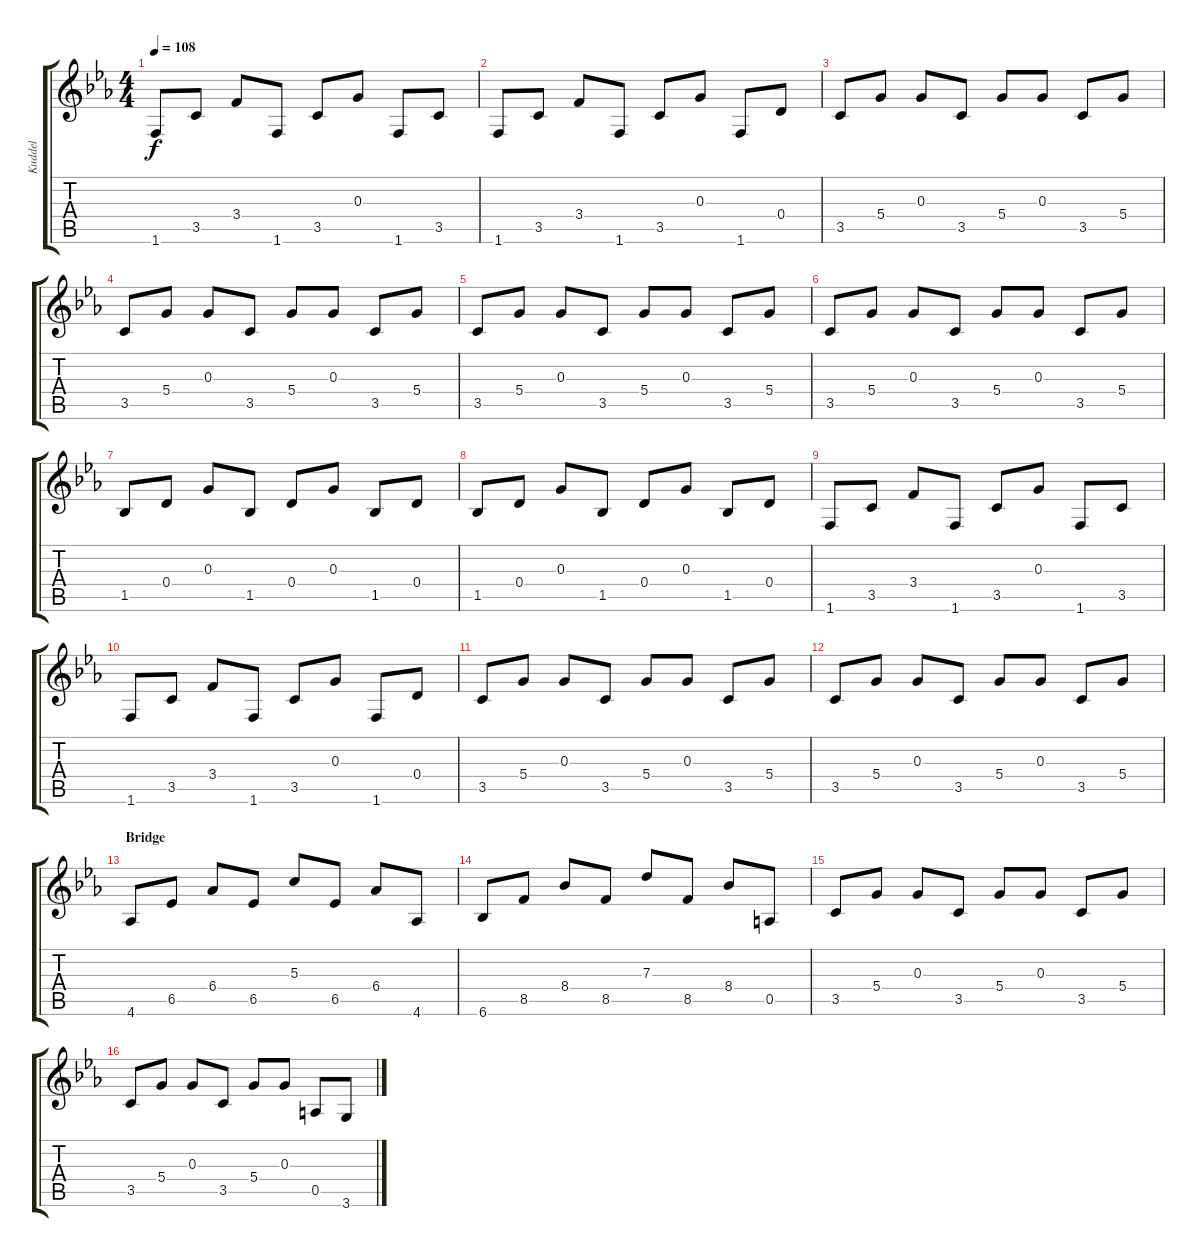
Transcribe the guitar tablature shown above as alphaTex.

\track ("Kuddel" "Kuddel") {instrument acousticguitarsteel}
\staff {score tabs}
\tuning (E4 B3 G3 D3 A2 E2) {hide}
\ts (4 4)
\tempo 108
\clef g2
\ks eb
1.6.8{dy f} 3.5.8 3.4.8 1.6.8 3.5.8 0.3.8 1.6.8 3.5.8 |
1.6.8 3.5.8 3.4.8 1.6.8 3.5.8 0.3.8 1.6.8 0.4.8 |
3.5.8 5.4.8 0.3.8 3.5.8 5.4.8 0.3.8 3.5.8 5.4.8 |
3.5.8 5.4.8 0.3.8 3.5.8 5.4.8 0.3.8 3.5.8 5.4.8 |
3.5.8 5.4.8 0.3.8 3.5.8 5.4.8 0.3.8 3.5.8 5.4.8 |
3.5.8 5.4.8 0.3.8 3.5.8 5.4.8 0.3.8 3.5.8 5.4.8 |
1.5.8 0.4.8 0.3.8 1.5.8 0.4.8 0.3.8 1.5.8 0.4.8 |
1.5.8 0.4.8 0.3.8 1.5.8 0.4.8 0.3.8 1.5.8 0.4.8 |
1.6.8 3.5.8 3.4.8 1.6.8 3.5.8 0.3.8 1.6.8 3.5.8 |
1.6.8 3.5.8 3.4.8 1.6.8 3.5.8 0.3.8 1.6.8 0.4.8 |
3.5.8 5.4.8 0.3.8 3.5.8 5.4.8 0.3.8 3.5.8 5.4.8 |
3.5.8 5.4.8 0.3.8 3.5.8 5.4.8 0.3.8 3.5.8 5.4.8 |
\section ("" "Bridge")
4.6.8 6.5.8 6.4.8 6.5.8 5.3.8 6.5.8 6.4.8 4.6.8 |
6.6.8 8.5.8 8.4.8 8.5.8 7.3.8 8.5.8 8.4.8 0.5.8 |
3.5.8 5.4.8 0.3.8 3.5.8 5.4.8 0.3.8 3.5.8 5.4.8 |
3.5.8 5.4.8 0.3.8 3.5.8 5.4.8 0.3.8 0.5.8 3.6.8
